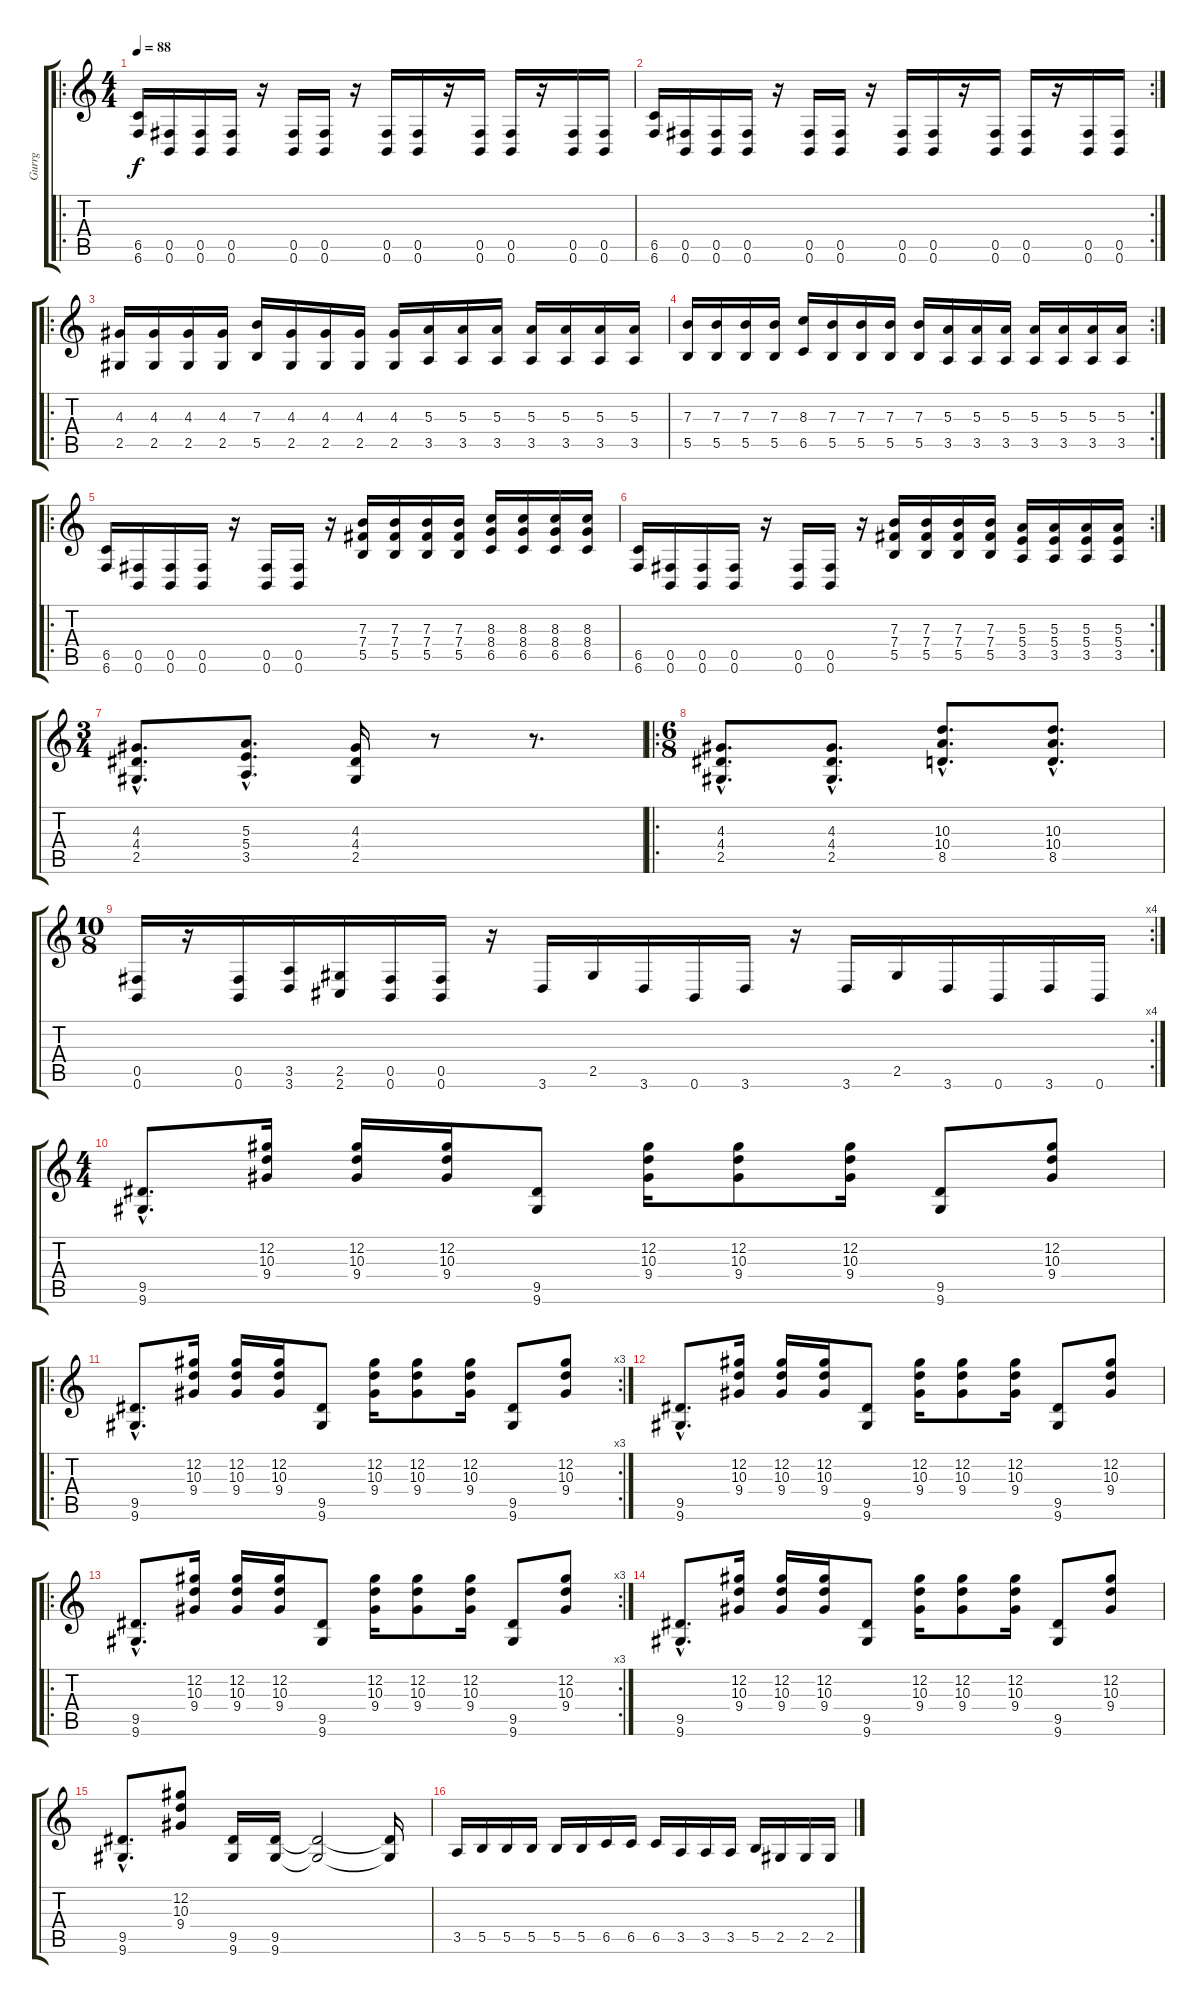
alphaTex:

\track ("Gurrg" "Gurrg") {instrument overdrivenguitar}
\staff {score tabs}
\tuning (Db4 Ab3 E3 B2 Gb2 B1) {hide}
\ro
\ts (4 4)
\tempo 88
\clef g2
\ks c
(6.5 6.6).16{dy f} (0.5 0.6).16 (0.5 0.6).16 (0.5 0.6).16 r.16 (0.5 0.6).16 (0.5 0.6).16 r.16 (0.5 0.6).16 (0.5 0.6).16 r.16 (0.5 0.6).16 (0.5 0.6).16 r.16 (0.5 0.6).16 (0.5 0.6).16 |
\rc 2
(6.5 6.6).16 (0.5 0.6).16 (0.5 0.6).16 (0.5 0.6).16 r.16 (0.5 0.6).16 (0.5 0.6).16 r.16 (0.5 0.6).16 (0.5 0.6).16 r.16 (0.5 0.6).16 (0.5 0.6).16 r.16 (0.5 0.6).16 (0.5 0.6).16 |
\ro
(4.3 2.5).16 (4.3 2.5).16 (4.3 2.5).16 (4.3 2.5).16 (7.3 5.5).16 (4.3 2.5).16 (4.3 2.5).16 (4.3 2.5).16 (4.3 2.5).16 (5.3 3.5).16 (5.3 3.5).16 (5.3 3.5).16 (5.3 3.5).16 (5.3 3.5).16 (5.3 3.5).16 (5.3 3.5).16 |
\rc 2
(7.3 5.5).16 (7.3 5.5).16 (7.3 5.5).16 (7.3 5.5).16 (8.3 6.5).16 (7.3 5.5).16 (7.3 5.5).16 (7.3 5.5).16 (7.3 5.5).16 (5.3 3.5).16 (5.3 3.5).16 (5.3 3.5).16 (5.3 3.5).16 (5.3 3.5).16 (5.3 3.5).16 (5.3 3.5).16 |
\ro
(6.5 6.6).16 (0.5 0.6).16 (0.5 0.6).16 (0.5 0.6).16 r.16 (0.5 0.6).16 (0.5 0.6).16 r.16 (7.3 7.4 5.5).16 (7.3 7.4 5.5).16 (7.3 7.4 5.5).16 (7.3 7.4 5.5).16 (8.3 8.4 6.5).16 (8.3 8.4 6.5).16 (8.3 8.4 6.5).16 (8.3 8.4 6.5).16 |
\rc 2
(6.5 6.6).16 (0.5 0.6).16 (0.5 0.6).16 (0.5 0.6).16 r.16 (0.5 0.6).16 (0.5 0.6).16 r.16 (7.3 7.4 5.5).16 (7.3 7.4 5.5).16 (7.3 7.4 5.5).16 (7.3 7.4 5.5).16 (5.3 5.4 3.5).16 (5.3 5.4 3.5).16 (5.3 5.4 3.5).16 (5.3 5.4 3.5).16 |
\ts (3 4)
(4.3{hac} 4.4{hac} 2.5{hac}).8{d} (5.3{hac} 5.4{hac} 3.5{hac}).8{d} (4.3 4.4 2.5).16 r.8 r.8{d} |
\ro
\ts (6 8)
(4.3{hac} 4.4{hac} 2.5{hac}).8{d} (4.3{hac} 4.4{hac} 2.5{hac}).8{d} (10.3{hac} 10.4{hac} 8.5{hac}).8{d} (10.3{hac} 10.4{hac} 8.5{hac}).8{d} |
\rc 4
\ts (10 8)
(0.5 0.6).16 r.16 (0.5 0.6).16 (3.5 3.6).16 (2.5 2.6).16 (0.5 0.6).16 (0.5 0.6).16 r.16 3.6.16 2.5.16 3.6.16 0.6.16 3.6.16 r.16 3.6.16 2.5.16 3.6.16 0.6.16 3.6.16 0.6.16 |
\ts (4 4)
(9.5{hac} 9.6{hac}).8{d instrument electricguitarclean} (12.2 10.3 9.4).16 (12.2 10.3 9.4).16 (12.2 10.3 9.4).16 (9.5 9.6).8 (12.2 10.3 9.4).16 (12.2 10.3 9.4).8 (12.2 10.3 9.4).16 (9.5 9.6).8 (12.2 10.3 9.4).8 |
\ro
\rc 3
(9.5{hac} 9.6{hac}).8{d instrument overdrivenguitar} (12.2 10.3 9.4).16 (12.2 10.3 9.4).16 (12.2 10.3 9.4).16 (9.5 9.6).8 (12.2 10.3 9.4).16 (12.2 10.3 9.4).8 (12.2 10.3 9.4).16 (9.5 9.6).8 (12.2 10.3 9.4).8 |
(9.5{hac} 9.6{hac}).8{d instrument overdrivenguitar} (12.2 10.3 9.4).16 (12.2 10.3 9.4).16 (12.2 10.3 9.4).16 (9.5 9.6).8 (12.2 10.3 9.4).16 (12.2 10.3 9.4).8 (12.2 10.3 9.4).16 (9.5 9.6).8 (12.2 10.3 9.4).8 |
\ro
\rc 3
(9.5{hac} 9.6{hac}).8{d instrument overdrivenguitar} (12.2 10.3 9.4).16 (12.2 10.3 9.4).16 (12.2 10.3 9.4).16 (9.5 9.6).8 (12.2 10.3 9.4).16 (12.2 10.3 9.4).8 (12.2 10.3 9.4).16 (9.5 9.6).8 (12.2 10.3 9.4).8 |
(9.5{hac} 9.6{hac}).8{d instrument overdrivenguitar} (12.2 10.3 9.4).16 (12.2 10.3 9.4).16 (12.2 10.3 9.4).16 (9.5 9.6).8 (12.2 10.3 9.4).16 (12.2 10.3 9.4).8 (12.2 10.3 9.4).16 (9.5 9.6).8 (12.2 10.3 9.4).8 |
(9.5{hac} 9.6{hac}).8{d} (12.2 10.3 9.4).8 (9.5 9.6).16 (9.5 9.6).16 (9.5{t} 9.6{t}).2 (9.5{t} 9.6{t}).16 |
3.5.16 5.5.16 5.5.16 5.5.16 5.5.16 5.5.16 6.5.16 6.5.16 6.5.16 3.5.16 3.5.16 3.5.16 5.5.16 2.5.16 2.5.16 2.5.16
